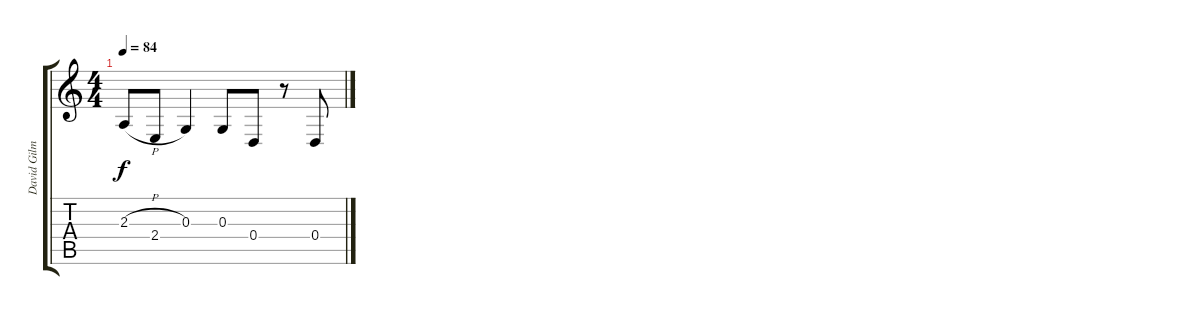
\track ("David Gilmour" "David Gilm") {instrument altosax}
\staff {score tabs}
\tuning (E4 B3 G3 D3 A2 E2) {hide}
\ts (4 4)
\tempo 84
\clef g2
\ks c
2.3{h}.8{dy f} 2.4.8 0.3.4 0.3.8 0.4.8 r.8 0.4.8
